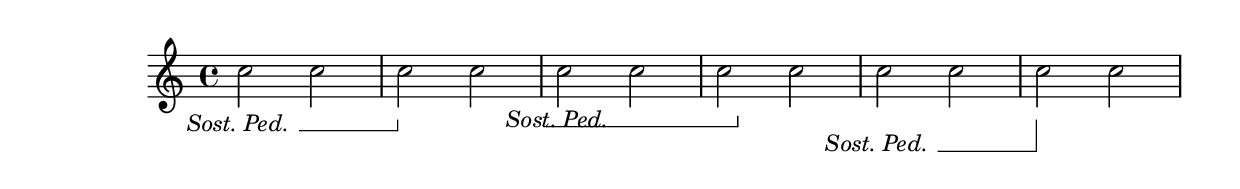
%% Do not edit this file; it is auto-generated from input/new
%% This file is in the public domain.
\version "2.11.64"

\header {
  lsrtags = "keyboards, tweaks-and-overrides"
  texidoc = "The appearance of pedal brackets may be altered in
different ways."
  doctitle = "Fine-tuning pedal brackets"
} % begin verbatim


\paper { ragged-right = ##f }
\relative c'' {
  c2\sostenutoOn c
  c2\sostenutoOff c
  \once \override Staff.PianoPedalBracket #'shorten-pair = #'(-7 . -2)
  c2\sostenutoOn c
  c2\sostenutoOff c
  \once \override Staff.PianoPedalBracket #'edge-height = #'(0 . 3)
  c2\sostenutoOn c
  c2\sostenutoOff c
}
